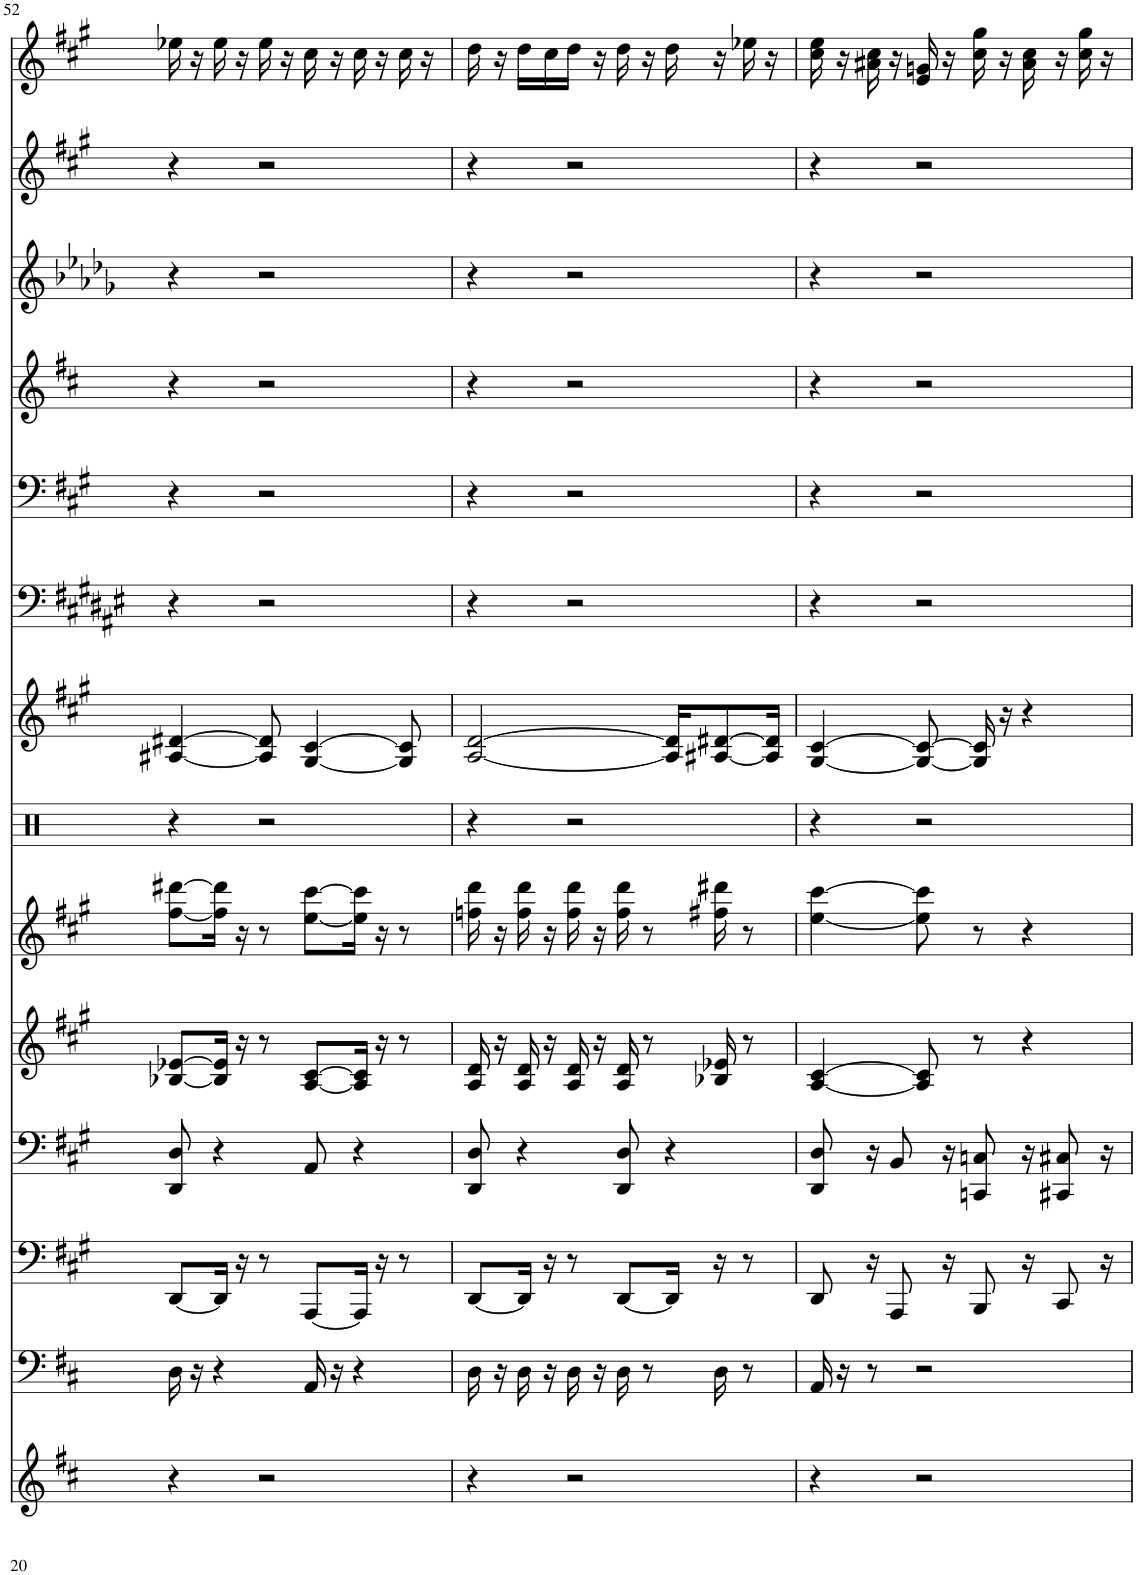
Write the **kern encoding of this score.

**kern	**kern	**kern	**kern	**kern	**kern	**kern	**kern	**kern	**kern	**kern	**kern	**kern	**kern
*part14	*part13	*part12	*part11	*part10	*part9	*part8	*part7	*part6	*part5	*part4	*part3	*part2	*part1
*staff14	*staff13	*staff12	*staff11	*staff10	*staff9	*staff8	*staff7	*staff6	*staff5	*staff4	*staff3	*staff2	*staff1
*I"Brass	*I"Timpani	*I"D.Basses	*I"Cellos	*I"Violas	*I"Violins	*I"Cymbals	*I"Male-voice Choir	*I"Tuba	*I"Trombones	*I"Trumpet I	*I"French Horns	*I"2 Violins	*I"Trumpet II
*I'Brs	*I'Timp	*	*	*	*	*	*I'Ch	*I'Tba	*I'Trb	*I'Tpt	*I'Hn	*	*I'Tpt
!!LO:PB:g=z
*clefG2	*clefF4	*clefF4	*clefF4	*clefG2	*clefG2	*clefX	*clefG2	*clefF4	*clefF4	*clefG2	*clefG2	*clefG2	*clefG2
*	*	*Trd7c12	*	*	*	*	*	*	*	*Trd1c2	*Trd4c7	*	*Trd1c2
*k[f#c#]	*k[f#c#]	*k[f#c#g#]	*k[f#c#g#]	*k[f#c#g#]	*k[f#c#g#]	*k[]	*k[f#c#g#]	*k[f#c#g#d#a#e#]	*k[f#c#g#]	*k[f#c#]	*k[b-e-a-d-g-]	*k[f#c#g#]	*k[f#c#g#]
*M6/8	*M6/8	*M6/8	*M6/8	*M6/8	*M6/8	*M6/8	*M6/8	*M6/8	*M6/8	*M6/8	*M6/8	*M6/8	*M6/8
=52	=52	=52	=52	=52	=52	=52	=52	=52	=52	=52	=52	=52	=52
4r	16D\	[8DD/L	8DD/ 8D/	[8B-X/ [8e-X/L	[8ff#\ [8ddd#X\L	4r	[4A#X/ [4d#X/	4r	4r	4r	4r	4r	16ee-X\
.	16r	.	.	.	.	.	.	.	.	.	.	.	16r
.	4r	16DD/Jk]	4r	16B-/] 16e-/]Jk	16ff#\] 16ddd#\]Jk	.	.	.	.	.	.	.	16ee-\
.	.	16r	.	16r	16r	.	.	.	.	.	.	.	16r
2r	.	8r	.	8r	8r	2r	8A#/] 8d#/]	2r	2r	2r	2r	2r	16ee-\
.	.	.	.	.	.	.	.	.	.	.	.	.	16r
.	16AA/	[8AAA/L	8AA/	[8A/ [8c#/L	[8ee\ [8ccc#\L	.	[4G#/ [4c#/	.	.	.	.	.	16cc#\
.	16r	.	.	.	.	.	.	.	.	.	.	.	16r
.	4r	16AAA/Jk]	4r	16A/] 16c#/]Jk	16ee\] 16ccc#\]Jk	.	.	.	.	.	.	.	16cc#\
.	.	16r	.	16r	16r	.	.	.	.	.	.	.	16r
.	.	8r	.	8r	8r	.	8G#/] 8c#/]	.	.	.	.	.	16cc#\
.	.	.	.	.	.	.	.	.	.	.	.	.	16r
=53	=53	=53	=53	=53	=53	=53	=53	=53	=53	=53	=53	=53	=53
4r	16D\	[8DD/L	8DD/ 8D/	16A/ 16d/	16ffn\ 16ddd\	4r	[2A/ [2d/	4r	4r	4r	4r	4r	16dd\
.	16r	.	.	16r	16r	.	.	.	.	.	.	.	16r
.	16D\	16DD/Jk]	4r	16A/ 16d/	16ff\ 16ddd\	.	.	.	.	.	.	.	16dd\LL
.	16r	16r	.	16r	16r	.	.	.	.	.	.	.	16cc#\
2r	16D\	8r	.	16A/ 16d/	16ff\ 16ddd\	2r	.	2r	2r	2r	2r	2r	16dd\JJ
.	16r	.	.	16r	16r	.	.	.	.	.	.	.	16r
.	16D\	[8DD/L	8DD/ 8D/	16A/ 16d/	16ff\ 16ddd\	.	.	.	.	.	.	.	16dd\
.	8r	.	.	8r	8r	.	.	.	.	.	.	.	16r
.	.	16DD/Jk]	4r	.	.	.	16A/] 16d/]KL	.	.	.	.	.	16dd\
.	16D\	16r	.	16B-X/ 16e-X/	16ff#X\ 16ddd#X\	.	[8A#X/ [8d#X/	.	.	.	.	.	16r
.	8r	8r	.	8r	8r	.	.	.	.	.	.	.	16ee-X\
.	.	.	.	.	.	.	16A#/] 16d#/]Jk	.	.	.	.	.	16r
=54	=54	=54	=54	=54	=54	=54	=54	=54	=54	=54	=54	=54	=54
4r	16AA/	8DD/	8DD/ 8D/	[4A/ [4c#/	[4ee\ [4ccc#\	4r	[4G#/ [4c#/	4r	4r	4r	4r	4r	16cc#\ 16ee\
.	16r	.	.	.	.	.	.	.	.	.	.	.	16r
.	8r	16r	16r	.	.	.	.	.	.	.	.	.	16a#X\ 16cc#\
.	.	8AAA/	8BB/	.	.	.	.	.	.	.	.	.	16r
2r	2r	.	.	8A/] 8c#/]	8ee\] 8ccc#\]	2r	8G#/_ 8c#/_	2r	2r	2r	2r	2r	16e/ 16gn/
.	.	16r	16r	.	.	.	.	.	.	.	.	.	16r
.	.	8BBB/	8CCn/ 8Cn/	8r	8r	.	16G#/] 16c#/]	.	.	.	.	.	16cc#\ 16gg#\
.	.	.	.	.	.	.	16r	.	.	.	.	.	16r
.	.	16r	16r	4r	4r	.	4r	.	.	.	.	.	16a#\ 16cc#\
.	.	8CC#/	8CC#X/ 8C#X/	.	.	.	.	.	.	.	.	.	16r
.	.	.	.	.	.	.	.	.	.	.	.	.	16cc#\ 16gg#\
.	.	16r	16r	.	.	.	.	.	.	.	.	.	16r
=	=	=	=	=	=	=	=	=	=	=	=	=	=
*-	*-	*-	*-	*-	*-	*-	*-	*-	*-	*-	*-	*-	*-
